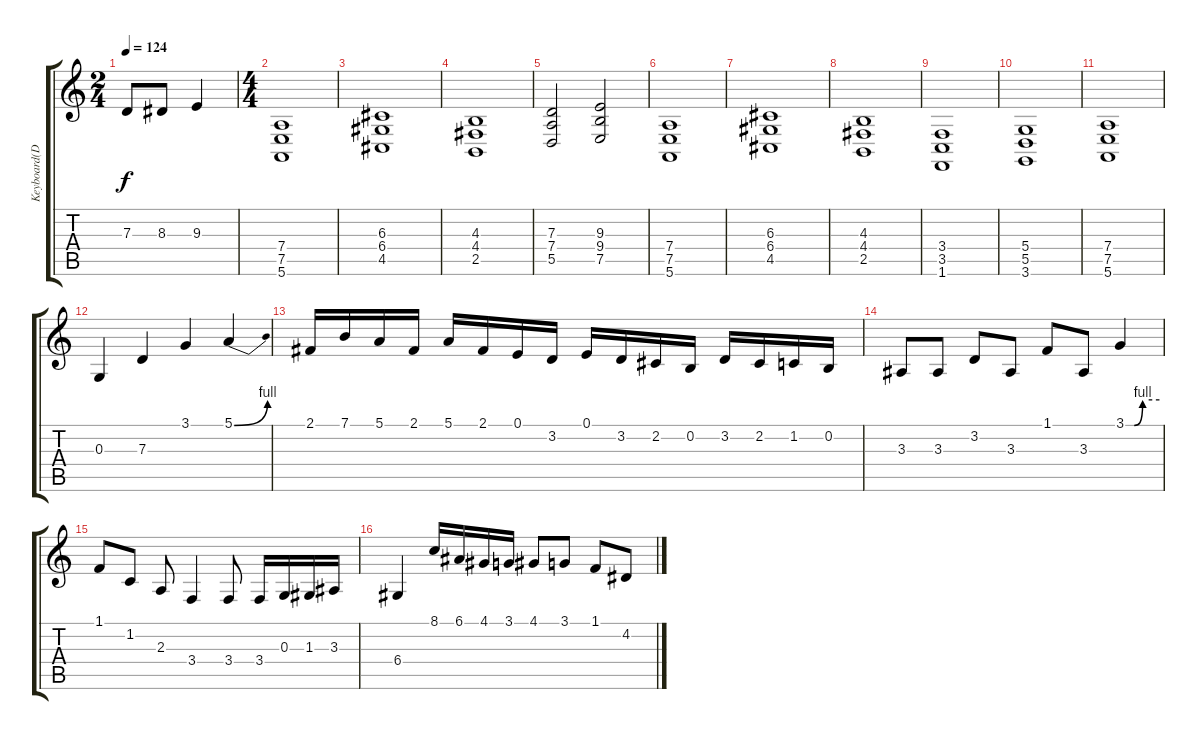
\track ("Keyboard(Djakty)" "Keyboard(D") {instrument stringensemble1}
\staff {score tabs}
\tuning (E4 B3 G3 D3 A2 E2) {hide}
\ts (2 4)
\tempo 124
\clef g2
\ks c
7.3{t}.8{dy f} 8.3.8 9.3.4 |
\ts (4 4)
(7.4 7.5 5.6).1 |
(6.3 6.4 4.5).1 |
(4.3 4.4 2.5).1 |
(7.3 7.4 5.5).2 (9.3 9.4 7.5).2 |
(7.4 7.5 5.6).1 |
(6.3 6.4 4.5).1 |
(4.3 4.4 2.5).1 |
(3.4 3.5 1.6).1 |
(5.4 5.5 3.6).1 |
(7.4 7.5 5.6).1 |
0.3.4 7.3.4 3.1.4 5.1{be (bend 0 0 60 4)}.4 |
2.1.16 7.1.16 5.1.16 2.1.16 5.1.16 2.1.16 0.1.16 3.2.16 0.1.16 3.2.16 2.2.16 0.2.16 3.2.16 2.2.16 1.2.16 0.2.16 |
3.3.8 3.3.8 3.2.8 3.3.8 1.1.8 3.3.8 3.1{be (custom 0 0 15 0 30 4 60 4)}.4 |
1.1.8 1.2.8 2.3.8 3.4.4 3.4.8 3.4.16 0.3.16 1.3.16 3.3.16 |
6.4.4 8.1.16 6.1.16 4.1.16 3.1.16 4.1.8 3.1.8 1.1.8 4.2.8
